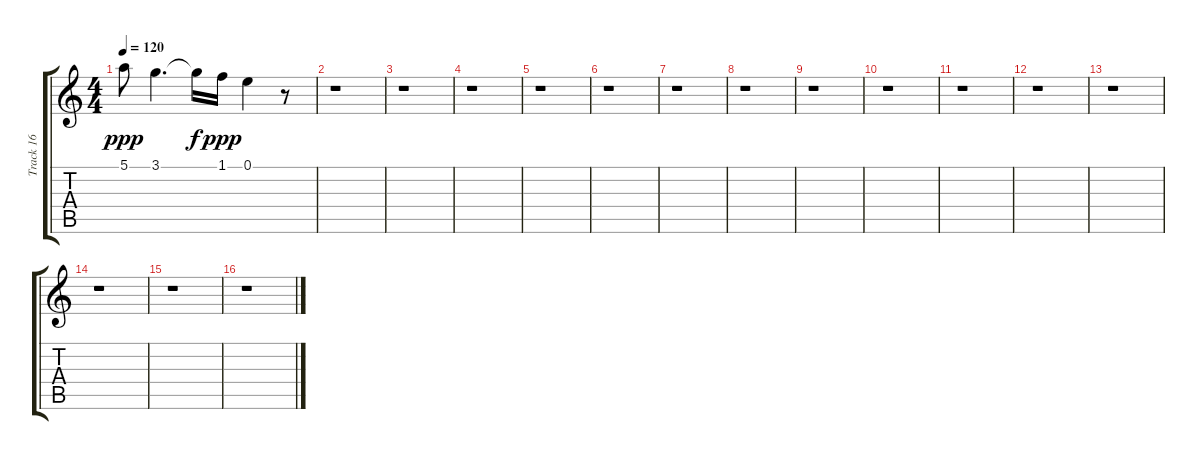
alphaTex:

\track ("Track 16" "Track 16") {instrument acousticguitarsteel}
\staff {score tabs}
\tuning (E4 B3 G3 D3 A2 E2) {hide}
\ts (4 4)
\tempo 120
\clef g2
\ks c
5.1.8{dy ppp} 3.1.4{d} 3.1{t}.16{dy f} 1.1.16{dy ppp} 0.1.4 r.8 |
r.1 |
r.1 |
r.1 |
r.1 |
r.1 |
r.1 |
r.1 |
r.1 |
r.1 |
r.1 |
r.1 |
r.1 |
r.1 |
r.1 |
r.1
